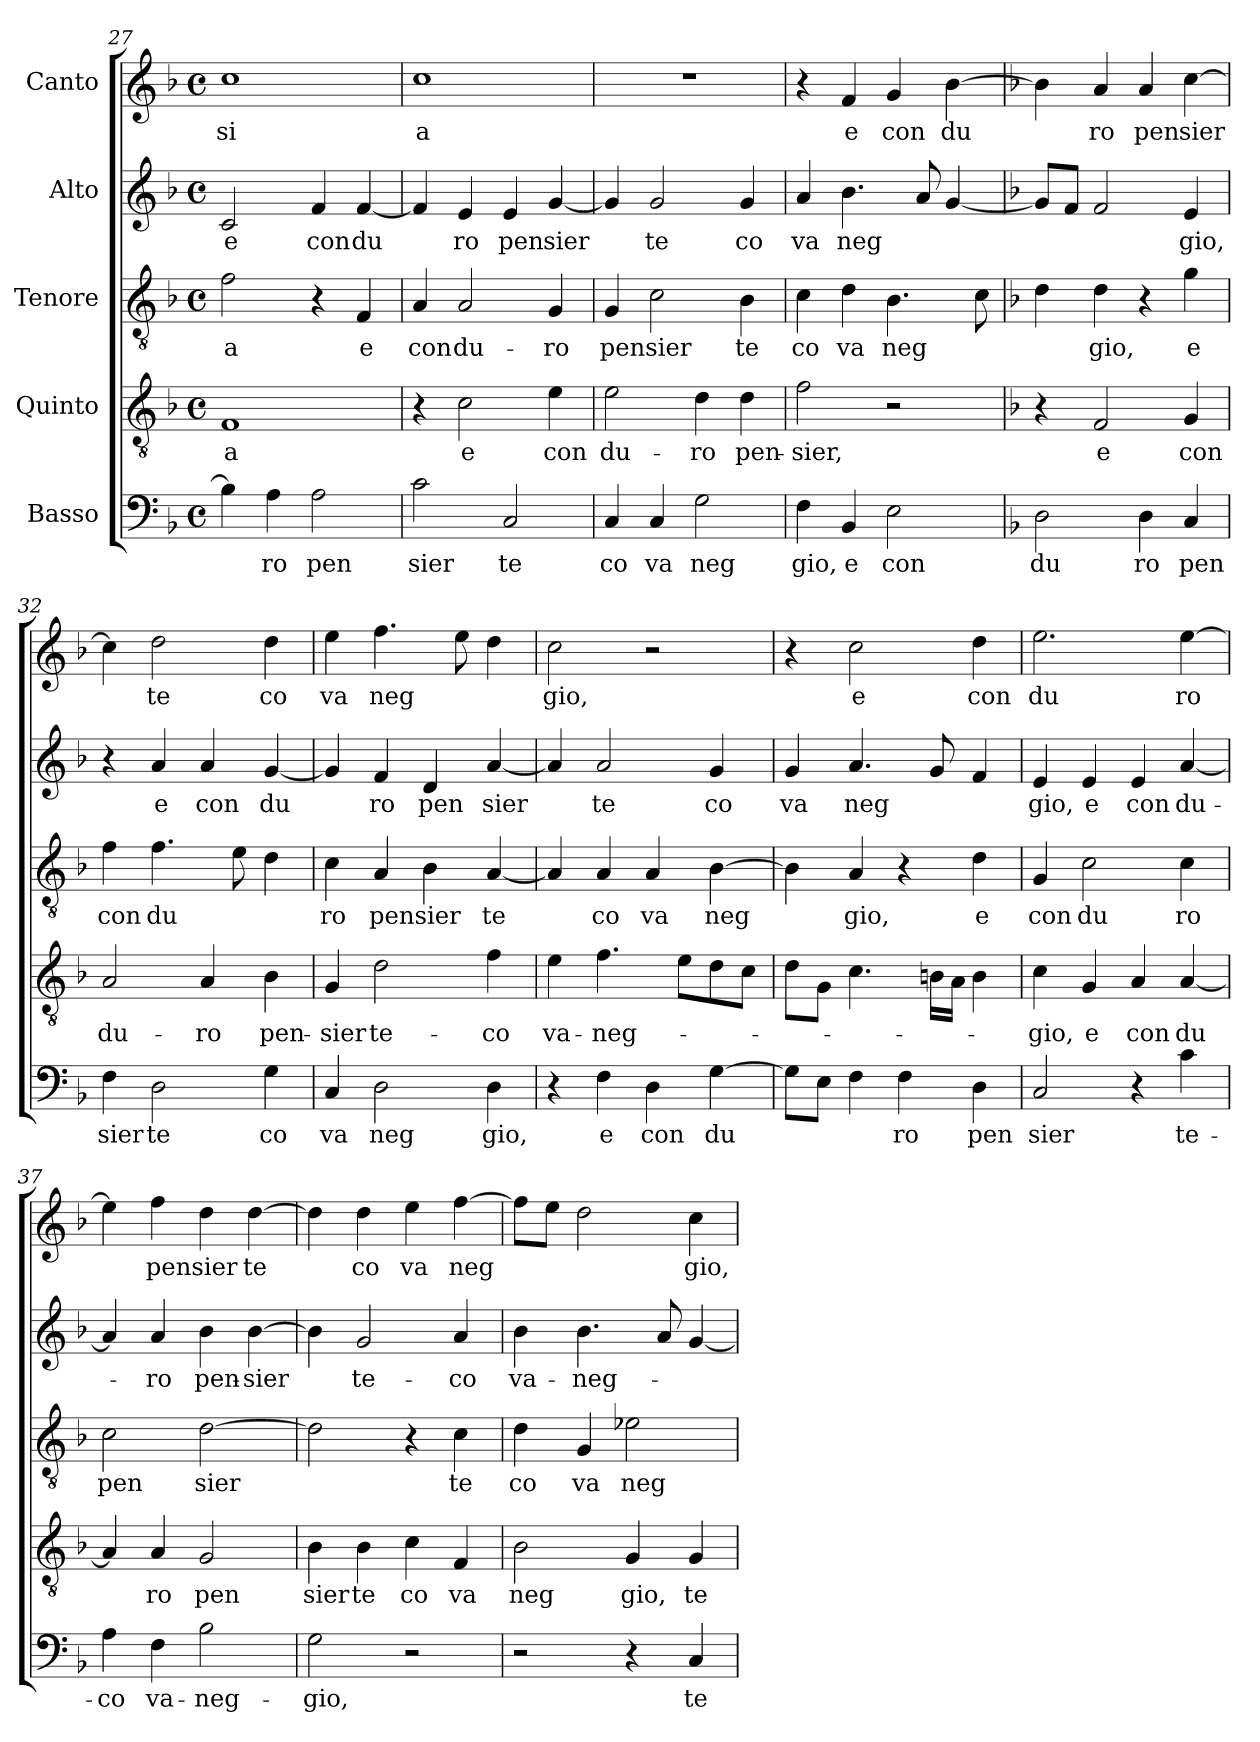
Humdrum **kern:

**kern	**text	**kern	**text	**kern	**text	**kern	**text	**kern	**text
*part5	*part5	*part4	*part4	*part3	*part3	*part2	*part2	*part1	*part1
*staff5	*staff5	*staff4	*staff4	*staff3	*staff3	*staff2	*staff2	*staff1	*staff1
*I"Basso	*	*I"Quinto	*	*I"Tenore	*	*I"Alto	*	*I"Canto	*
*clefF4	*	*clefGv2	*	*clefGv2	*	*clefG2	*	*clefG2	*
*k[b-]	*	*k[b-]	*	*k[b-]	*	*k[b-]	*	*k[b-]	*
*F:	*	*F:	*	*F:	*	*F:	*	*F:	*
*M4/4	*	*M4/4	*	*M4/4	*	*M4/4	*	*M4/4	*
*met(c)	*	*met(c)	*	*met(c)	*	*met(c)	*	*met(c)	*
=27	=27	=27	=27	=27	=27	=27	=27	=27	=27
!	!	!	!LO:LY:b:cj	!	!LO:LY:b:cj	!	!LO:LY:b:cj	!	!LO:LY:b:cj
4B-\]	.	1F	a	2f\	-a	2c/	e	1cc	si
!	!LO:LY:b:cj	!	!	!	!	!	!	!	!
4A\	ro	.	.	.	.	.	.	.	.
!	!LO:LY:b:cj	!	!	!	!	!	!LO:LY:b:cj	!	!
2A\	pen	.	.	4r	.	4f/	con	.	.
!	!	!	!	!	!LO:LY:b:cj	!	!LO:LY:b	!	!
.	.	.	.	4F/	e	[<4f/	du	.	.
=28	=28	=28	=28	=28	=28	=28	=28	=28	=28
!	!LO:LY:b:cj	!	!	!	!LO:LY:b:cj	!	!	!	!LO:LY:b:cj
2c\	sier	4r	.	4A/	con	4f/]	.	1cc	a
!	!	!	!LO:LY:b:cj	!	!LO:LY:b:cj	!	!LO:LY:b:cj	!	!
.	.	2c\	e	2A/	du-	4e/	ro	.	.
!	!LO:LY:b:cj	!	!	!	!	!	!LO:LY:b:cj	!	!
2C/	te	.	.	.	.	4e/	pen	.	.
!	!	!	!LO:LY:b:cj	!	!LO:LY:b:cj	!	!LO:LY:b	!	!
.	.	4e\	con	4G/	-ro	[>4g/	sier	.	.
!!LO:LB:g=z
=29	=29	=29	=29	=29	=29	=29	=29	=29	=29
!	!LO:LY:b:cj	!	!LO:LY:b:cj	!	!LO:LY:b	!	!	!	!
4C/	co	2e\	du-	4G/	pensier	4g/]	.	1r	.
!	!LO:LY:b:cj	!	!	!	!	!	!LO:LY:b:cj	!	!
4C/	va	.	.	2c\	.	2g/	te	.	.
!	!LO:LY:b:cj	!	!LO:LY:b:cj	!	!	!	!	!	!
2G\	neg	4d\	-ro	.	.	.	.	.	.
!	!	!	!LO:LY:b:cj	!	!LO:LY:b:cj	!	!LO:LY:b:cj	!	!
.	.	4d\	pen-	4B-\	te	4g/	co	.	.
=30	=30	=30	=30	=30	=30	=30	=30	=30	=30
!	!LO:LY:b:cj	!	!LO:LY:b:cj	!	!LO:LY:b:cj	!	!LO:LY:b:cj	!	!
4F\	gio,	2f\	-sier,	4c\	co	4a/	va	4r	.
!	!LO:LY:b:cj	!	!	!	!LO:LY:b:cj	!	!LO:LY:b	!	!LO:LY:b:cj
4BB-/	e	.	.	4d\	va	4.b-\	neg	4f/	e
!	!LO:LY:b:cj	!	!	!	!LO:LY:b	!	!	!	!LO:LY:b:cj
2E\	con	2r	.	4.B-\	neg	.	.	4g/	con
.	.	.	.	.	.	8a/	.	.	.
!	!	!	!	!	!	!	!	!	!LO:LY:b
.	.	.	.	.	.	[<4g/	.	[>4b-\	du
.	.	.	.	8c\	.	.	.	.	.
=31	=31	=31	=31	=31	=31	=31	=31	=31	=31
*k[b-]	*	*	*	*	*	*	*	*	*
*F:	*	*	*	*	*	*	*	*	*
!	!LO:LY:b:cj	!	!	!	!	!	!	!	!
2D\	du	4r	.	4d\	.	8g/L]	.	4b-\]	.
.	.	.	.	.	.	8f/J	.	.	.
!	!	!	!LO:LY:b:cj	!	!LO:LY:b:cj	!	!	!	!LO:LY:b:cj
.	.	2F/	e	4d\	gio,	2f/	.	4a/	ro
!	!LO:LY:b:cj	!	!	!	!	!	!	!	!LO:LY:b:cj
4D\	ro	.	.	4r	.	.	.	4a/	pen
!	!LO:LY:b:cj	!	!LO:LY:b:cj	!	!LO:LY:b:cj	!	!LO:LY:b:cj	!	!LO:LY:b
4C/	pen	4G/	con	4g\	e	4e/	gio,	[>4cc\	sier
=32	=32	=32	=32	=32	=32	=32	=32	=32	=32
!	!LO:LY:b:cj	!	!LO:LY:b:cj	!	!LO:LY:b:cj	!	!	!	!
4F\	sier	2A/	du-	4f\	con	4r	.	4cc\]	.
!	!LO:LY:b:cj	!	!	!	!LO:LY:b	!	!LO:LY:b:cj	!	!LO:LY:b:cj
2D\	te	.	.	4.f\	du	4a/	e	2dd\	te
!	!	!	!LO:LY:b:cj	!	!	!	!LO:LY:b:cj	!	!
.	.	4A/	-ro	.	.	4a/	con	.	.
.	.	.	.	8e\	.	.	.	.	.
!	!LO:LY:b:cj	!	!LO:LY:b:cj	!	!	!	!LO:LY:b	!	!LO:LY:b:cj
4G\	co	4B-\	pen-	4d\	.	[<4g/	du	4dd\	co
=33	=33	=33	=33	=33	=33	=33	=33	=33	=33
!	!LO:LY:b:cj	!	!LO:LY:b:cj	!	!LO:LY:b:cj	!	!	!	!LO:LY:b:cj
4C/	va	4G/	-sier	4c\	ro	4g/]	.	4ee\	va
!	!LO:LY:b:cj	!	!LO:LY:b:cj	!	!LO:LY:b	!	!LO:LY:b:cj	!	!LO:LY:b
2D\	neg	2d\	te-	4A/	pensier	4f/	ro	4.ff\	neg
!	!	!	!	!	!	!	!LO:LY:b:cj	!	!
.	.	.	.	4B-\	.	4d/	pen	.	.
.	.	.	.	.	.	.	.	8ee\	.
!	!LO:LY:b:cj	!	!LO:LY:b:cj	!	!LO:LY:b:cj	!	!LO:LY:b	!	!
4D\	gio,	4f\	-co	[<4A/	te	[<4a/	sier	4dd\	.
=34	=34	=34	=34	=34	=34	=34	=34	=34	=34
!	!	!	!LO:LY:b:cj	!	!	!	!	!	!LO:LY:b:cj
4r	.	4e\	va-	4A/]	.	4a/]	.	2cc\	gio,
!	!LO:LY:b:cj	!	!LO:LY:b	!	!LO:LY:b:cj	!	!LO:LY:b:cj	!	!
4F\	e	4.f\	-neg-	4A/	co	2a/	te	.	.
!	!LO:LY:b:cj	!	!	!	!LO:LY:b:cj	!	!	!	!
4D\	con	.	.	4A/	va	.	.	2r	.
.	.	8e\L	.	.	.	.	.	.	.
!	!LO:LY:b	!	!	!	!LO:LY:b	!	!LO:LY:b:cj	!	!
[>4G\	du	8d\	.	[>4B-\	neg	4g/	co	.	.
.	.	8c\J	.	.	.	.	.	.	.
=35	=35	=35	=35	=35	=35	=35	=35	=35	=35
!	!	!	!	!	!	!	!LO:LY:b:cj	!	!
8G\L]	.	8d\L	.	4B-\]	.	4g/	va	4r	.
8E\J	.	8G\J	.	.	.	.	.	.	.
!	!	!	!	!	!LO:LY:b:cj	!	!LO:LY:b	!	!LO:LY:b:cj
4F\	.	4.c\	.	4A/	gio,	4.a/	neg	2cc\	e
!	!LO:LY:b:cj	!	!	!	!	!	!	!	!
4F\	ro	.	.	4r	.	.	.	.	.
.	.	16B\L	.	.	.	8g/	.	.	.
.	.	16A\J	.	.	.	.	.	.	.
!	!LO:LY:b:cj	!	!	!	!LO:LY:b:cj	!	!	!	!LO:LY:b:cj
4D\	pen	4B\	.	4d\	e	4f/	.	4dd\	con
!!LO:LB:g=z
=36	=36	=36	=36	=36	=36	=36	=36	=36	=36
!	!LO:LY:b:cj	!	!LO:LY:b:cj	!	!LO:LY:b:cj	!	!LO:LY:b:cj	!	!LO:LY:b:cj
2C/	sier	4c\	-gio,	4G/	con	4e/	gio,	2.ee\	du
!	!	!	!LO:LY:b:cj	!	!LO:LY:b:cj	!	!LO:LY:b:cj	!	!
.	.	4G/	e	2c\	du	4e/	e	.	.
!	!	!	!LO:LY:b:cj	!	!	!	!LO:LY:b:cj	!	!
4r	.	4A/	con	.	.	4e/	con	.	.
!	!LO:LY:b:cj	!	!LO:LY:b	!	!LO:LY:b:cj	!	!LO:LY:b	!	!LO:LY:b:cj
4c\	te-	[<4A/	du	4c\	ro	[<4a/	du-	[>4ee\	ro
=37	=37	=37	=37	=37	=37	=37	=37	=37	=37
!	!LO:LY:b:cj	!	!	!	!LO:LY:b:cj	!	!	!	!
4A\	-co	4A/]	.	2c\	pen	4a/]	.	4ee\]	.
!	!LO:LY:b:cj	!	!LO:LY:b:cj	!	!	!	!LO:LY:b:cj	!	!LO:LY:b
4F\	va-	4A/	ro	.	.	4a/	-ro	4ff\	pensier
!	!LO:LY:b:cj	!	!LO:LY:b:cj	!	!LO:LY:b	!	!LO:LY:b:cj	!	!
2B-\	-neg-	2G/	pen	[>2d\	sier	4b-\	pen-	4dd\	.
!	!	!	!	!	!	!	!LO:LY:b	!	!LO:LY:b:cj
.	.	.	.	.	.	[>4b-\	-sier	[>4dd\	te
=38	=38	=38	=38	=38	=38	=38	=38	=38	=38
!	!LO:LY:b:cj	!	!LO:LY:b:cj	!	!	!	!	!	!
2G\	-gio,	4B-\	sier	2d\]	.	4b-\]	.	4dd\]	.
!	!	!	!LO:LY:b:cj	!	!	!	!LO:LY:b:cj	!	!LO:LY:b:cj
.	.	4B-\	te	.	.	2g/	te-	4dd\	co
!	!	!	!LO:LY:b:cj	!	!	!	!	!	!LO:LY:b:cj
2r	.	4c\	co	4r	.	.	.	4ee\	va
!	!	!	!LO:LY:b:cj	!	!LO:LY:b:cj	!	!LO:LY:b:cj	!	!LO:LY:b
.	.	4F/	va	4c\	te	4a/	-co	[>4ff\	neg
=39	=39	=39	=39	=39	=39	=39	=39	=39	=39
!	!	!	!LO:LY:b:cj	!	!LO:LY:b:cj	!	!LO:LY:b:cj	!	!
2r	.	2B-\	neg	4d\	co	4b-\	va-	8ff\L]	.
.	.	.	.	.	.	.	.	8ee\J	.
!	!	!	!	!	!LO:LY:b:cj	!	!LO:LY:b	!	!
.	.	.	.	4G/	va	4.b-\	-neg-	2dd\	.
!	!	!	!LO:LY:b:cj	!	!LO:LY:b:cj	!	!	!	!
4r	.	4G/	gio,	2e-X\	neg	.	.	.	.
.	.	.	.	.	.	8a/	.	.	.
!	!LO:LY:b:cj	!	!LO:LY:b:cj	!	!	!	!	!	!LO:LY:b:cj
4C/	te-	4G/	te	.	.	[<4g/	.	4cc\	gio,
=	=	=	=	=	=	=	=	=	=
*-	*-	*-	*-	*-	*-	*-	*-	*-	*-
